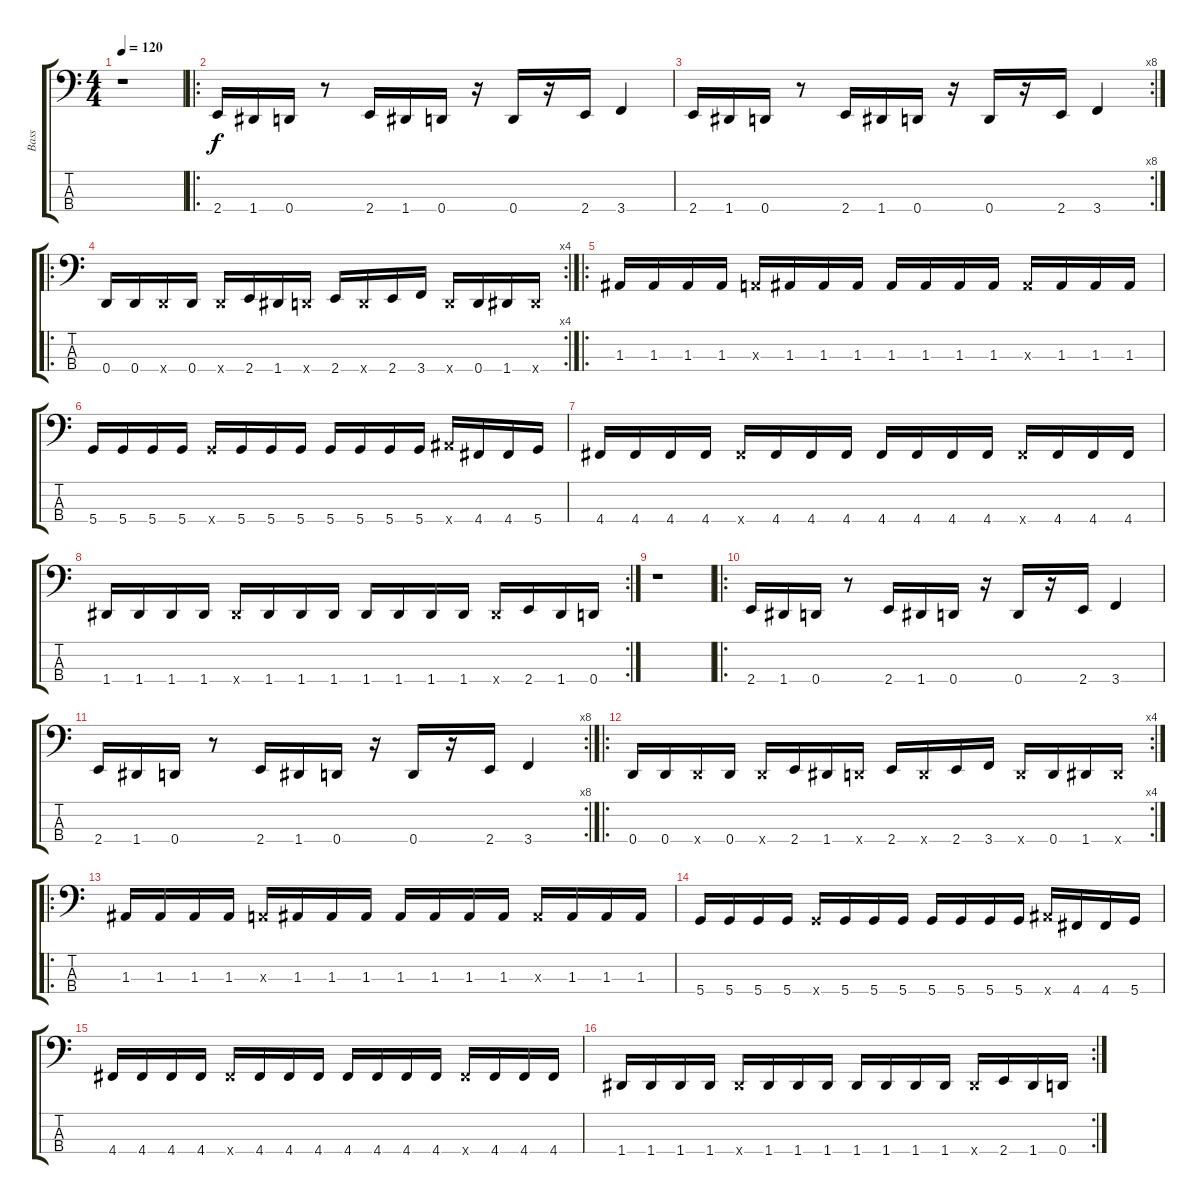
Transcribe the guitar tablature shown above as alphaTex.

\track ("Bass" "Bass") {instrument slapbass1}
\staff {score tabs}
\tuning (G2 D2 A1 D1) {hide}
\ts (4 4)
\tempo 120
\clef f4
\ks c
r.1{dy f instrument slapbass1} |
\ro
2.4.16 1.4.16 0.4.16 r.8 2.4.16 1.4.16 0.4.16 r.16 0.4.16 r.16 2.4.16 3.4.4 |
\rc 8
2.4.16 1.4.16 0.4.16 r.8 2.4.16 1.4.16 0.4.16 r.16 0.4.16 r.16 2.4.16 3.4.4 |
\ro
\rc 4
0.4.16 0.4.16 0.4{x}.16 0.4.16 0.4{x}.16 2.4.16 1.4.16 0.4{x}.16 2.4.16 0.4{x}.16 2.4.16 3.4.16 0.4{x}.16 0.4.16 1.4.16 1.4{x}.16 |
\ro
1.3.16 1.3.16 1.3.16 1.3.16 0.3{x}.16 1.3.16 1.3.16 1.3.16 1.3.16 1.3.16 1.3.16 1.3.16 1.3{x}.16 1.3.16 1.3.16 1.3.16 |
5.4.16 5.4.16 5.4.16 5.4.16 5.4{x}.16 5.4.16 5.4.16 5.4.16 5.4.16 5.4.16 5.4.16 5.4.16 8.4{x}.16 4.4.16 4.4.16 5.4.16 |
4.4.16 4.4.16 4.4.16 4.4.16 4.4{x}.16 4.4.16 4.4.16 4.4.16 4.4.16 4.4.16 4.4.16 4.4.16 4.4{x}.16 4.4.16 4.4.16 4.4.16 |
\rc 2
1.4.16 1.4.16 1.4.16 1.4.16 1.4{x}.16 1.4.16 1.4.16 1.4.16 1.4.16 1.4.16 1.4.16 1.4.16 1.4{x}.16 2.4.16 1.4.16 0.4.16 |
r.1 |
\ro
2.4.16 1.4.16 0.4.16 r.8 2.4.16 1.4.16 0.4.16 r.16 0.4.16 r.16 2.4.16 3.4.4 |
\rc 8
2.4.16 1.4.16 0.4.16 r.8 2.4.16 1.4.16 0.4.16 r.16 0.4.16 r.16 2.4.16 3.4.4 |
\ro
\rc 4
0.4.16 0.4.16 0.4{x}.16 0.4.16 0.4{x}.16 2.4.16 1.4.16 0.4{x}.16 2.4.16 0.4{x}.16 2.4.16 3.4.16 0.4{x}.16 0.4.16 1.4.16 1.4{x}.16 |
\ro
1.3.16 1.3.16 1.3.16 1.3.16 0.3{x}.16 1.3.16 1.3.16 1.3.16 1.3.16 1.3.16 1.3.16 1.3.16 1.3{x}.16 1.3.16 1.3.16 1.3.16 |
5.4.16 5.4.16 5.4.16 5.4.16 5.4{x}.16 5.4.16 5.4.16 5.4.16 5.4.16 5.4.16 5.4.16 5.4.16 8.4{x}.16 4.4.16 4.4.16 5.4.16 |
4.4.16 4.4.16 4.4.16 4.4.16 4.4{x}.16 4.4.16 4.4.16 4.4.16 4.4.16 4.4.16 4.4.16 4.4.16 4.4{x}.16 4.4.16 4.4.16 4.4.16 |
\rc 2
1.4.16 1.4.16 1.4.16 1.4.16 1.4{x}.16 1.4.16 1.4.16 1.4.16 1.4.16 1.4.16 1.4.16 1.4.16 1.4{x}.16 2.4.16 1.4.16 0.4.16
